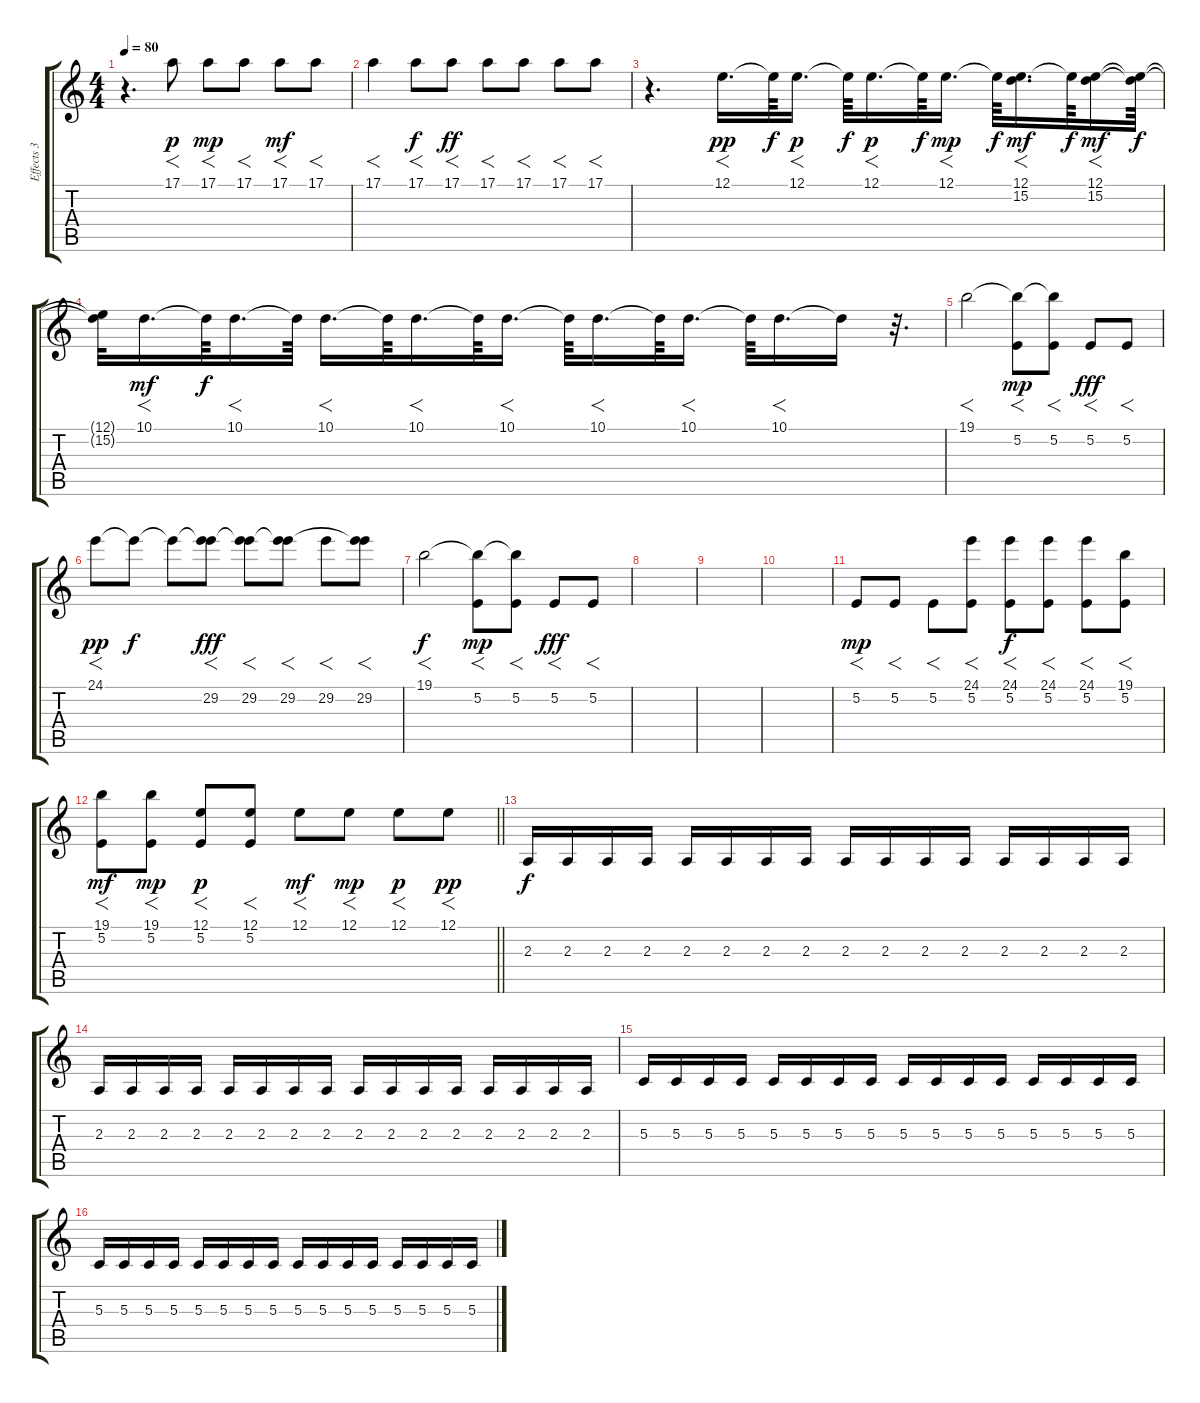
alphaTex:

\track ("Effects 3" "Effects 3") {instrument synthbrass2}
\staff {score tabs}
\tuning (E4 B3 G3 D3 A2 E2) {hide}
\ts (4 4)
\tempo 80
\clef g2
\ks c
r.4{d dy p volume 7} 17.1.8{f} 17.1.8{f dy mp} 17.1.8{f} 17.1.8{f dy mf} 17.1.8{f} |
17.1.4{f} 17.1.8{f dy f} 17.1.8{f dy ff} 17.1.8{f} 17.1.8{f} 17.1.8{f} 17.1.8{f} |
r.4{d volume 7} 12.1.16{f d dy pp} 12.1{t}.64{dy f} 12.1.16{f d dy p} 12.1{t}.64{dy f} 12.1.16{f d dy p} 12.1{t}.64{dy f} 12.1.16{f d dy mp} 12.1{t}.64{dy f} (12.1 15.2).16{f d dy mf} 12.1{t}.64{dy f} (12.1 15.2).16{f dy mf} (12.1{t} 15.2{t}).64{dy f} |
(12.1{t} 15.2{t}).32 10.1.16{f d dy mf} 10.1{t}.64{dy f} 10.1.16{f d} 10.1{t}.64 10.1.16{f d} 10.1{t}.64 10.1.16{f d} 10.1{t}.64 10.1.16{f d} 10.1{t}.64 10.1.16{f d} 10.1{t}.64 10.1.16{f d} 10.1{t}.64 10.1.16{f d} 10.1{t}.16 r.32{d} |
19.1.2{f} (19.1{t} 5.2).8{f dy mp} (19.1{t} 5.2).8{f} 5.2.8{f dy fff} 5.2.8{f} |
24.1.8{f dy pp} 24.1{t}.8{dy f} 24.1{t}.8 (24.1{t} 29.2).8{f dy fff} (24.1{t} 29.2).8{f} (24.1{t} 29.2).8{f} 29.2.8{f} (24.1{t} 29.2).8{f} |
19.1.2{f dy f} (19.1{t} 5.2).8{f dy mp} (19.1{t} 5.2).8{f} 5.2.8{f dy fff} 5.2.8{f} |
|
|
|
5.2.8{f dy mp volume 7} 5.2.8{f} 5.2.8{f} (24.1 5.2).8{f} (24.1 5.2).8{f dy f} (24.1 5.2).8{f} (24.1 5.2).8{f} (19.1 5.2).8{f} |
\barLineRight lightlight
(19.1 5.2).8{f dy mf} (19.1 5.2).8{f dy mp} (12.1 5.2).8{f dy p} (12.1 5.2).8{f} 12.1.8{f dy mf} 12.1.8{f dy mp} 12.1.8{f dy p} 12.1.8{f dy pp} |
2.3.16{dy f volume 7 balance 8 instrument overdrivenguitar} 2.3.16 2.3.16 2.3.16 2.3.16 2.3.16 2.3.16 2.3.16 2.3.16 2.3.16 2.3.16 2.3.16 2.3.16 2.3.16 2.3.16 2.3.16 |
2.3.16 2.3.16 2.3.16 2.3.16 2.3.16 2.3.16 2.3.16 2.3.16 2.3.16 2.3.16 2.3.16 2.3.16 2.3.16 2.3.16 2.3.16 2.3.16 |
5.3.16 5.3.16 5.3.16 5.3.16 5.3.16 5.3.16 5.3.16 5.3.16 5.3.16 5.3.16 5.3.16 5.3.16 5.3.16 5.3.16 5.3.16 5.3.16 |
5.3.16 5.3.16 5.3.16 5.3.16 5.3.16 5.3.16 5.3.16 5.3.16 5.3.16 5.3.16 5.3.16 5.3.16 5.3.16 5.3.16 5.3.16 5.3.16
